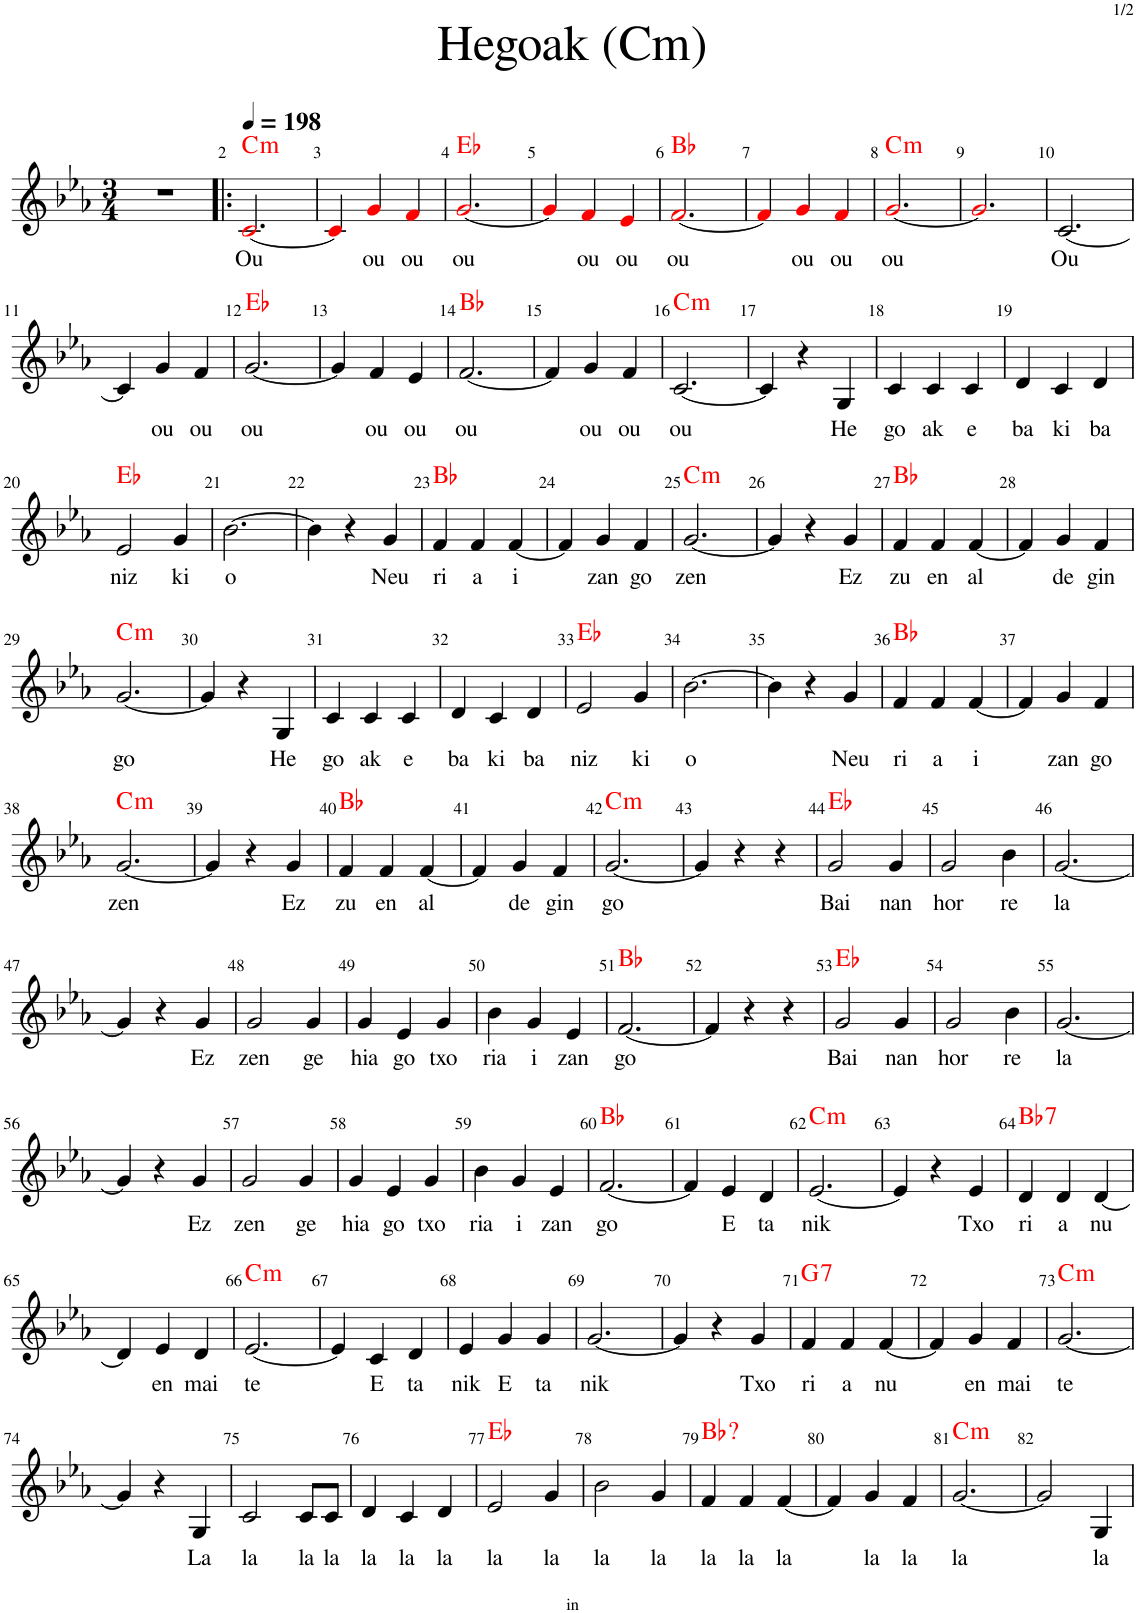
**kern	**text	**harte
*part1	*part1	*part1
*staff1	*staff1	*
*I"Piano, S.T.	*	*
*I'Pia.	*	*
*clefG2	*	*
*k[b-e-a-]	*	*
*M3/4	*	*
=1	=1	=1
2.r	.	.
=2!|:	=2!|:	=2!|:
*MM198	*	*
!	!LO:LY:b	!LO:H:kt=m
[2.ci/	Ou	C:min
=3	=3	=3
4ci/]	.	.
!	!LO:LY:b	!
4gi/	ou	.
!	!LO:LY:b	!
4fi/	ou	.
=4	=4	=4
!	!LO:LY:b	!
[2.gi/	ou	Eb:maj
=5	=5	=5
4gi/]	.	.
!	!LO:LY:b	!
4fi/	ou	.
!	!LO:LY:b	!
4e-i/	ou	.
=6	=6	=6
!	!LO:LY:b	!
[2.fi/	ou	Bb:maj
=7	=7	=7
4fi/]	.	.
!	!LO:LY:b	!
4gi/	ou	.
!	!LO:LY:b	!
4fi/	ou	.
=8	=8	=8
!	!LO:LY:b	!LO:H:kt=m
[2.gi/	ou	C:min
=9	=9	=9
2.gi/]	.	.
=10	=10	=10
!	!LO:LY:b	!
[2.c/	Ou	.
!!LO:LB:g=z
=11	=11	=11
4c/]	.	.
!	!LO:LY:b	!
4g/	ou	.
!	!LO:LY:b	!
4f/	ou	.
=12	=12	=12
!	!LO:LY:b	!
[2.g/	ou	Eb:maj
=13	=13	=13
4g/]	.	.
!	!LO:LY:b	!
4f/	ou	.
!	!LO:LY:b	!
4e-/	ou	.
=14	=14	=14
!	!LO:LY:b	!
[2.f/	ou	Bb:maj
=15	=15	=15
4f/]	.	.
!	!LO:LY:b	!
4g/	ou	.
!	!LO:LY:b	!
4f/	ou	.
=16	=16	=16
!	!LO:LY:b	!LO:H:kt=m
[2.c/	ou	C:min
=17	=17	=17
4c/]	.	.
4r	.	.
!	!LO:LY:b	!
4G/	He	.
=18	=18	=18
!	!LO:LY:b	!
4c/	go	.
!	!LO:LY:b	!
4c/	ak	.
!	!LO:LY:b	!
4c/	e	.
=19	=19	=19
!	!LO:LY:b	!
4d/	ba	.
!	!LO:LY:b	!
4c/	ki	.
!	!LO:LY:b	!
4d/	ba	.
!!LO:LB:g=z
=20	=20	=20
!	!LO:LY:b	!
2e-/	niz	Eb:maj
!	!LO:LY:b	!
4g/	ki	.
=21	=21	=21
!	!LO:LY:b	!
[2.b-\	o	.
=22	=22	=22
4b-\]	.	.
4r	.	.
!	!LO:LY:b	!
4g/	Neu	.
=23	=23	=23
!	!LO:LY:b	!
4f/	ri	Bb:maj
!	!LO:LY:b	!
4f/	a	.
!	!LO:LY:b	!
[4f/	i	.
=24	=24	=24
4f/]	.	.
!	!LO:LY:b	!
4g/	zan	.
!	!LO:LY:b	!
4f/	go	.
=25	=25	=25
!	!LO:LY:b	!LO:H:kt=m
[2.g/	zen	C:min
=26	=26	=26
4g/]	.	.
4r	.	.
!	!LO:LY:b	!
4g/	Ez	.
=27	=27	=27
!	!LO:LY:b	!
4f/	zu	Bb:maj
!	!LO:LY:b	!
4f/	en	.
!	!LO:LY:b	!
[4f/	al	.
=28	=28	=28
4f/]	.	.
!	!LO:LY:b	!
4g/	de	.
!	!LO:LY:b	!
4f/	gin	.
!!LO:LB:g=z
=29	=29	=29
!	!LO:LY:b	!LO:H:kt=m
[2.g/	go	C:min
=30	=30	=30
4g/]	.	.
4r	.	.
!	!LO:LY:b	!
4G/	He	.
=31	=31	=31
!	!LO:LY:b	!
4c/	go	.
!	!LO:LY:b	!
4c/	ak	.
!	!LO:LY:b	!
4c/	e	.
=32	=32	=32
!	!LO:LY:b	!
4d/	ba	.
!	!LO:LY:b	!
4c/	ki	.
!	!LO:LY:b	!
4d/	ba	.
=33	=33	=33
!	!LO:LY:b	!
2e-/	niz	Eb:maj
!	!LO:LY:b	!
4g/	ki	.
=34	=34	=34
!	!LO:LY:b	!
[2.b-\	o	.
=35	=35	=35
4b-\]	.	.
4r	.	.
!	!LO:LY:b	!
4g/	Neu	.
=36	=36	=36
!	!LO:LY:b	!
4f/	ri	Bb:maj
!	!LO:LY:b	!
4f/	a	.
!	!LO:LY:b	!
[4f/	i	.
=37	=37	=37
4f/]	.	.
!	!LO:LY:b	!
4g/	zan	.
!	!LO:LY:b	!
4f/	go	.
!!LO:LB:g=z
=38	=38	=38
!	!LO:LY:b	!LO:H:kt=m
[2.g/	zen	C:min
=39	=39	=39
4g/]	.	.
4r	.	.
!	!LO:LY:b	!
4g/	Ez	.
=40	=40	=40
!	!LO:LY:b	!
4f/	zu	Bb:maj
!	!LO:LY:b	!
4f/	en	.
!	!LO:LY:b	!
[4f/	al	.
=41	=41	=41
4f/]	.	.
!	!LO:LY:b	!
4g/	de	.
!	!LO:LY:b	!
4f/	gin	.
=42	=42	=42
!	!LO:LY:b	!LO:H:kt=m
[2.g/	go	C:min
=43	=43	=43
4g/]	.	.
4r	.	.
4r	.	.
=44	=44	=44
!	!LO:LY:b	!
2g/	Bai	Eb:maj
!	!LO:LY:b	!
4g/	nan	.
=45	=45	=45
!	!LO:LY:b	!
2g/	hor	.
!	!LO:LY:b	!
4b-\	re	.
=46	=46	=46
!	!LO:LY:b	!
[2.g/	la	.
!!LO:LB:g=z
=47	=47	=47
4g/]	.	.
4r	.	.
!	!LO:LY:b	!
4g/	Ez	.
=48	=48	=48
!	!LO:LY:b	!
2g/	zen	.
!	!LO:LY:b	!
4g/	ge	.
=49	=49	=49
!	!LO:LY:b	!
4g/	hia	.
!	!LO:LY:b	!
4e-/	go	.
!	!LO:LY:b	!
4g/	txo	.
=50	=50	=50
!	!LO:LY:b	!
4b-\	ria	.
!	!LO:LY:b	!
4g/	i	.
!	!LO:LY:b	!
4e-/	zan	.
=51	=51	=51
!	!LO:LY:b	!
[2.f/	go	Bb:maj
=52	=52	=52
4f/]	.	.
4r	.	.
4r	.	.
=53	=53	=53
!	!LO:LY:b	!
2g/	Bai	Eb:maj
!	!LO:LY:b	!
4g/	nan	.
=54	=54	=54
!	!LO:LY:b	!
2g/	hor	.
!	!LO:LY:b	!
4b-\	re	.
=55	=55	=55
!	!LO:LY:b	!
[2.g/	la	.
!!LO:LB:g=z
=56	=56	=56
4g/]	.	.
4r	.	.
!	!LO:LY:b	!
4g/	Ez	.
=57	=57	=57
!	!LO:LY:b	!
2g/	zen	.
!	!LO:LY:b	!
4g/	ge	.
=58	=58	=58
!	!LO:LY:b	!
4g/	hia	.
!	!LO:LY:b	!
4e-/	go	.
!	!LO:LY:b	!
4g/	txo	.
=59	=59	=59
!	!LO:LY:b	!
4b-\	ria	.
!	!LO:LY:b	!
4g/	i	.
!	!LO:LY:b	!
4e-/	zan	.
=60	=60	=60
!	!LO:LY:b	!
[2.f/	go	Bb:maj
=61	=61	=61
4f/]	.	.
!	!LO:LY:b	!
4e-/	E	.
!	!LO:LY:b	!
4d/	ta	.
=62	=62	=62
!	!LO:LY:b	!LO:H:kt=m
[2.e-/	nik	C:min
=63	=63	=63
4e-/]	.	.
4r	.	.
!	!LO:LY:b	!
4e-/	Txo	.
=64	=64	=64
!	!LO:LY:b	!LO:H:kt=7
4d/	ri	Bb:7
!	!LO:LY:b	!
4d/	a	.
!	!LO:LY:b	!
[4d/	nu	.
!!LO:LB:g=z
=65	=65	=65
4d/]	.	.
!	!LO:LY:b	!
4e-/	en	.
!	!LO:LY:b	!
4d/	mai	.
=66	=66	=66
!	!LO:LY:b	!LO:H:kt=m
[2.e-/	te	C:min
=67	=67	=67
4e-/]	.	.
!	!LO:LY:b	!
4c/	E	.
!	!LO:LY:b	!
4d/	ta	.
=68	=68	=68
!	!LO:LY:b	!
4e-/	nik	.
!	!LO:LY:b	!
4g/	E	.
!	!LO:LY:b	!
4g/	ta	.
=69	=69	=69
!	!LO:LY:b	!
[2.g/	nik	.
=70	=70	=70
4g/]	.	.
4r	.	.
!	!LO:LY:b	!
4g/	Txo	.
=71	=71	=71
!	!LO:LY:b	!LO:H:kt=7
4f/	ri	G:7
!	!LO:LY:b	!
4f/	a	.
!	!LO:LY:b	!
[4f/	nu	.
=72	=72	=72
4f/]	.	.
!	!LO:LY:b	!
4g/	en	.
!	!LO:LY:b	!
4f/	mai	.
=73	=73	=73
!	!LO:LY:b	!LO:H:kt=m
[2.g/	te	C:min
!!LO:LB:g=z
=74	=74	=74
4g/]	.	.
4r	.	.
!	!LO:LY:b	!
4G/	La	.
=75	=75	=75
!	!LO:LY:b	!
2c/	la	.
!	!LO:LY:b	!
8c/L	la	.
!	!LO:LY:b	!
8c/J	la	.
=76	=76	=76
!	!LO:LY:b	!
4d/	la	.
!	!LO:LY:b	!
4c/	la	.
!	!LO:LY:b	!
4d/	la	.
=77	=77	=77
!	!LO:LY:b	!
2e-/	la	Eb:maj
!	!LO:LY:b	!
4g/	la	.
=78	=78	=78
!	!LO:LY:b	!
2b-\	la	.
!	!LO:LY:b	!
4g/	la	.
=79	=79	=79
!	!LO:LY:b	!LO:H:kt=?
4f/	la	.
!	!LO:LY:b	!
4f/	la	.
!	!LO:LY:b	!
[4f/	la	.
=80	=80	=80
4f/]	.	.
!	!LO:LY:b	!
4g/	la	.
!	!LO:LY:b	!
4f/	la	.
=81	=81	=81
!	!LO:LY:b	!LO:H:kt=m
[2.g/	la	C:min
=82	=82	=82
2g/]	.	.
!	!LO:LY:b	!
4G/	la	.
=	=	=
*-	*-	*-
